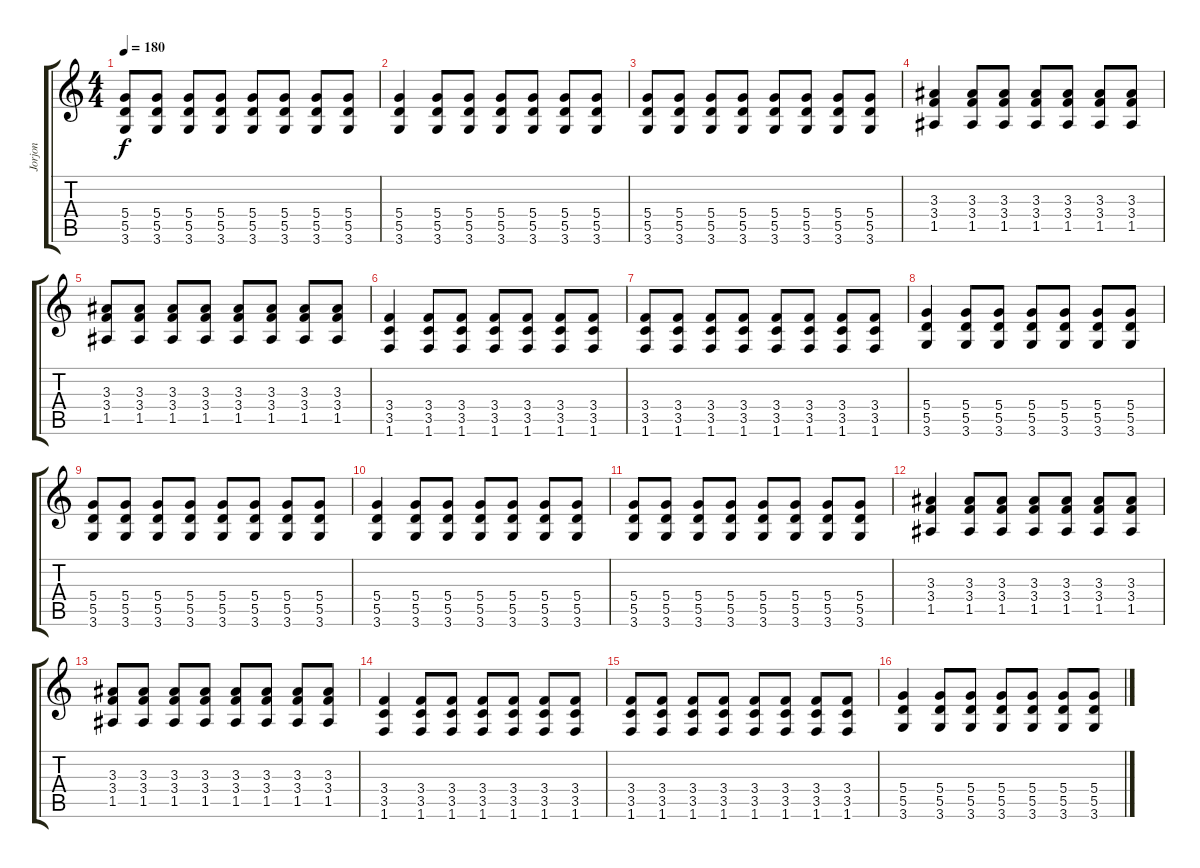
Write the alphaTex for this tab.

\track ("Jorjon" "Jorjon") {instrument overdrivenguitar}
\staff {score tabs}
\tuning (E4 B3 G3 D3 A2 E2) {hide}
\ts (4 4)
\tempo 180
\clef g2
\ks c
(5.4 5.5 3.6).8{dy f instrument electricguitarmuted} (5.4 5.5 3.6).8 (5.4 5.5 3.6).8 (5.4 5.5 3.6).8 (5.4 5.5 3.6).8 (5.4 5.5 3.6).8 (5.4 5.5 3.6).8 (5.4 5.5 3.6).8 |
(5.4 5.5 3.6).4 (5.4 5.5 3.6).8 (5.4 5.5 3.6).8 (5.4 5.5 3.6).8 (5.4 5.5 3.6).8 (5.4 5.5 3.6).8 (5.4 5.5 3.6).8 |
(5.4 5.5 3.6).8 (5.4 5.5 3.6).8 (5.4 5.5 3.6).8 (5.4 5.5 3.6).8 (5.4 5.5 3.6).8 (5.4 5.5 3.6).8 (5.4 5.5 3.6).8 (5.4 5.5 3.6).8 |
(3.3 3.4 1.5).4 (3.3 3.4 1.5).8 (3.3 3.4 1.5).8 (3.3 3.4 1.5).8 (3.3 3.4 1.5).8 (3.3 3.4 1.5).8 (3.3 3.4 1.5).8 |
(3.3 3.4 1.5).8 (3.3 3.4 1.5).8 (3.3 3.4 1.5).8 (3.3 3.4 1.5).8 (3.3 3.4 1.5).8 (3.3 3.4 1.5).8 (3.3 3.4 1.5).8 (3.3 3.4 1.5).8 |
(3.4 3.5 1.6).4 (3.4 3.5 1.6).8 (3.4 3.5 1.6).8 (3.4 3.5 1.6).8 (3.4 3.5 1.6).8 (3.4 3.5 1.6).8 (3.4 3.5 1.6).8 |
(3.4 3.5 1.6).8 (3.4 3.5 1.6).8 (3.4 3.5 1.6).8 (3.4 3.5 1.6).8 (3.4 3.5 1.6).8 (3.4 3.5 1.6).8 (3.4 3.5 1.6).8 (3.4 3.5 1.6).8 |
(5.4 5.5 3.6).4 (5.4 5.5 3.6).8 (5.4 5.5 3.6).8 (5.4 5.5 3.6).8 (5.4 5.5 3.6).8 (5.4 5.5 3.6).8 (5.4 5.5 3.6).8 |
(5.4 5.5 3.6).8 (5.4 5.5 3.6).8 (5.4 5.5 3.6).8 (5.4 5.5 3.6).8 (5.4 5.5 3.6).8 (5.4 5.5 3.6).8 (5.4 5.5 3.6).8 (5.4 5.5 3.6).8 |
(5.4 5.5 3.6).4 (5.4 5.5 3.6).8 (5.4 5.5 3.6).8 (5.4 5.5 3.6).8 (5.4 5.5 3.6).8 (5.4 5.5 3.6).8 (5.4 5.5 3.6).8 |
(5.4 5.5 3.6).8 (5.4 5.5 3.6).8 (5.4 5.5 3.6).8 (5.4 5.5 3.6).8 (5.4 5.5 3.6).8 (5.4 5.5 3.6).8 (5.4 5.5 3.6).8 (5.4 5.5 3.6).8 |
(3.3 3.4 1.5).4 (3.3 3.4 1.5).8 (3.3 3.4 1.5).8 (3.3 3.4 1.5).8 (3.3 3.4 1.5).8 (3.3 3.4 1.5).8 (3.3 3.4 1.5).8 |
(3.3 3.4 1.5).8 (3.3 3.4 1.5).8 (3.3 3.4 1.5).8 (3.3 3.4 1.5).8 (3.3 3.4 1.5).8 (3.3 3.4 1.5).8 (3.3 3.4 1.5).8 (3.3 3.4 1.5).8 |
(3.4 3.5 1.6).4 (3.4 3.5 1.6).8 (3.4 3.5 1.6).8 (3.4 3.5 1.6).8 (3.4 3.5 1.6).8 (3.4 3.5 1.6).8 (3.4 3.5 1.6).8 |
(3.4 3.5 1.6).8 (3.4 3.5 1.6).8 (3.4 3.5 1.6).8 (3.4 3.5 1.6).8 (3.4 3.5 1.6).8 (3.4 3.5 1.6).8 (3.4 3.5 1.6).8 (3.4 3.5 1.6).8 |
(5.4 5.5 3.6).4 (5.4 5.5 3.6).8 (5.4 5.5 3.6).8 (5.4 5.5 3.6).8 (5.4 5.5 3.6).8 (5.4 5.5 3.6).8 (5.4 5.5 3.6).8
